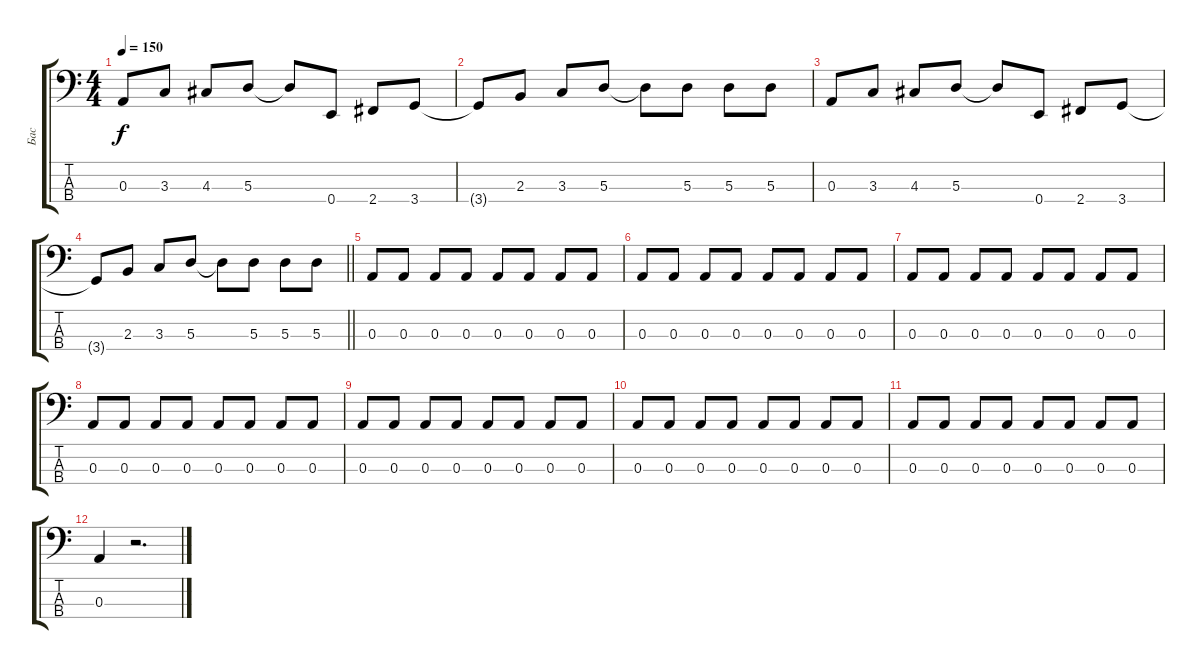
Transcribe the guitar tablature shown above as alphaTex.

\track ("Бас" "Бас") {instrument electricbassfinger}
\staff {score tabs}
\tuning (G2 D2 A1 E1) {hide}
\ts (4 4)
\tempo 150
\clef f4
\ks c
0.3.8{dy f} 3.3.8 4.3.8 5.3.8 5.3{t}.8 0.4.8 2.4.8 3.4.8 |
3.4{t}.8 2.3.8 3.3.8 5.3.8 5.3{t}.8 5.3.8 5.3.8 5.3.8 |
0.3.8 3.3.8 4.3.8 5.3.8 5.3{t}.8 0.4.8 2.4.8 3.4.8 |
\barLineRight lightlight
3.4{t}.8 2.3.8 3.3.8 5.3.8 5.3{t}.8 5.3.8 5.3.8 5.3.8 |
0.3.8 0.3.8 0.3.8 0.3.8 0.3.8 0.3.8 0.3.8 0.3.8 |
0.3.8 0.3.8 0.3.8 0.3.8 0.3.8 0.3.8 0.3.8 0.3.8 |
0.3.8 0.3.8 0.3.8 0.3.8 0.3.8 0.3.8 0.3.8 0.3.8 |
0.3.8 0.3.8 0.3.8 0.3.8 0.3.8 0.3.8 0.3.8 0.3.8 |
0.3.8 0.3.8 0.3.8 0.3.8 0.3.8 0.3.8 0.3.8 0.3.8 |
0.3.8 0.3.8 0.3.8 0.3.8 0.3.8 0.3.8 0.3.8 0.3.8 |
0.3.8 0.3.8 0.3.8 0.3.8 0.3.8 0.3.8 0.3.8 0.3.8 |
0.3.4 r.2{d}
